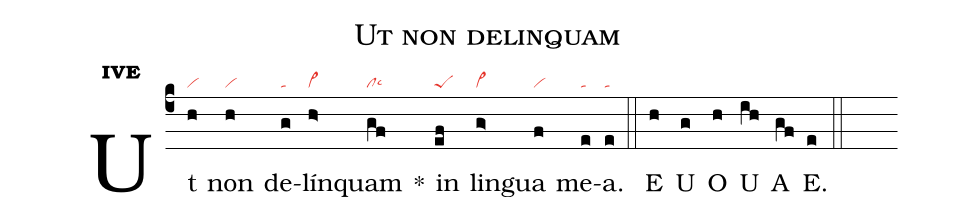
name:Ut non delinquam;
office-part:an;
mode:4e;
nabc-lines:1;
%%
initial-style: 1;
name:Ut non delinquam;
mode: 4;
office-part: Antiphona;
annotation: Ant.;
annotation: iv e;
nabc-lines:1;
%%
(c4) Ut(h|vi) non(h|vi) de(g|ta)lín(h>|cl~)quam(gf|cllsc6) <sp>*</sp>() in(ef|peS) lin(g>|cl~)gua(f|vi) me(e|ta)a.(e|ta) (::)
<eu>E(h) U(g) O(h) U(ih) A(gf) E.(e) </eu>(::)
